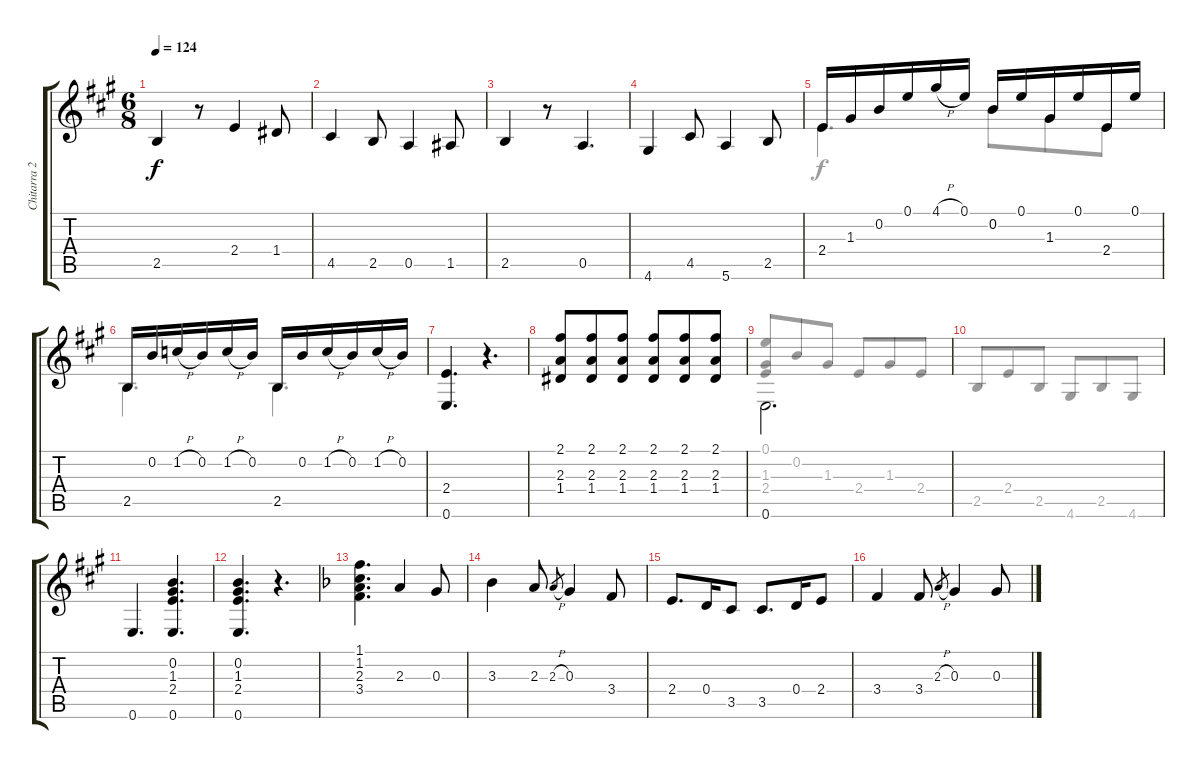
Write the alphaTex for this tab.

\track ("Chitarra 2" "Chitarra 2") {instrument acousticguitarnylon}
\staff {score tabs}
\tuning (E4 B3 G3 D3 A2 E2) {hide}
\voice
\ts (6 8)
\tempo 124
\clef g2
\ks a
2.5.4{dy f} r.8 2.4.4 1.4.8 |
4.5.4 2.5.8 0.5.4 1.5.8 |
2.5.4 r.8 0.5.4{d} |
4.6.4 4.5.8 5.6.4 2.5.8 |
2.4.16 1.3.16 0.2.16 0.1.16 4.1{h}.16 0.1.16 0.2.16 0.1.16 1.3.16 0.1.16 2.4.16 0.1.16 |
2.5.16 0.2.16 1.2{h}.16 0.2.16 1.2{h}.16 0.2.16 2.5.16 0.2.16 1.2{h}.16 0.2.16 1.2{h}.16 0.2.16 |
(2.4 0.6).4{d} r.4{d} |
(2.1 2.3 1.4).8 (2.1 2.3 1.4).8 (2.1 2.3 1.4).8 (2.1 2.3 1.4).8 (2.1 2.3 1.4).8 (2.1 2.3 1.4).8 |
0.6.2{d beam Down} |
|
0.6.4{d} (0.2 1.3 2.4 0.6).4{d} |
(0.2 1.3 2.4 0.6).4{d} r.4{d} |
\ks f
(1.1 1.2 2.3 3.4).4{d} 2.3.4 0.3.8 |
3.3.4 2.3.8 2.3{h}.8{gr} 0.3.4 3.4.8 |
2.4.8{d} 0.4.16 3.5.8 3.5.8{d} 0.4.16 2.4.8 |
3.4.4 3.4.8 2.3{h}.8{gr} 0.3.4 0.3.8
\voice
\clef g2
\ottava regular
\simile none
\ks a
|
|
|
|
2.4.4{d} 0.2.8 1.3.8 2.4.8 |
2.5.4{d} 2.5.4{d} |
|
|
(0.1 1.3 2.4).8{beam Up} 0.2.8{beam Up} 1.3.8{beam Up} 2.4.8{beam Up} 1.3.8{beam Up} 2.4.8{beam Up} |
2.5.8{beam Up} 2.4.8{beam Up} 2.5.8{beam Up} 4.6.8{beam Up} 2.5.8{beam Up} 4.6.8{beam Up} |
|
|
\ks f
|
|
|
